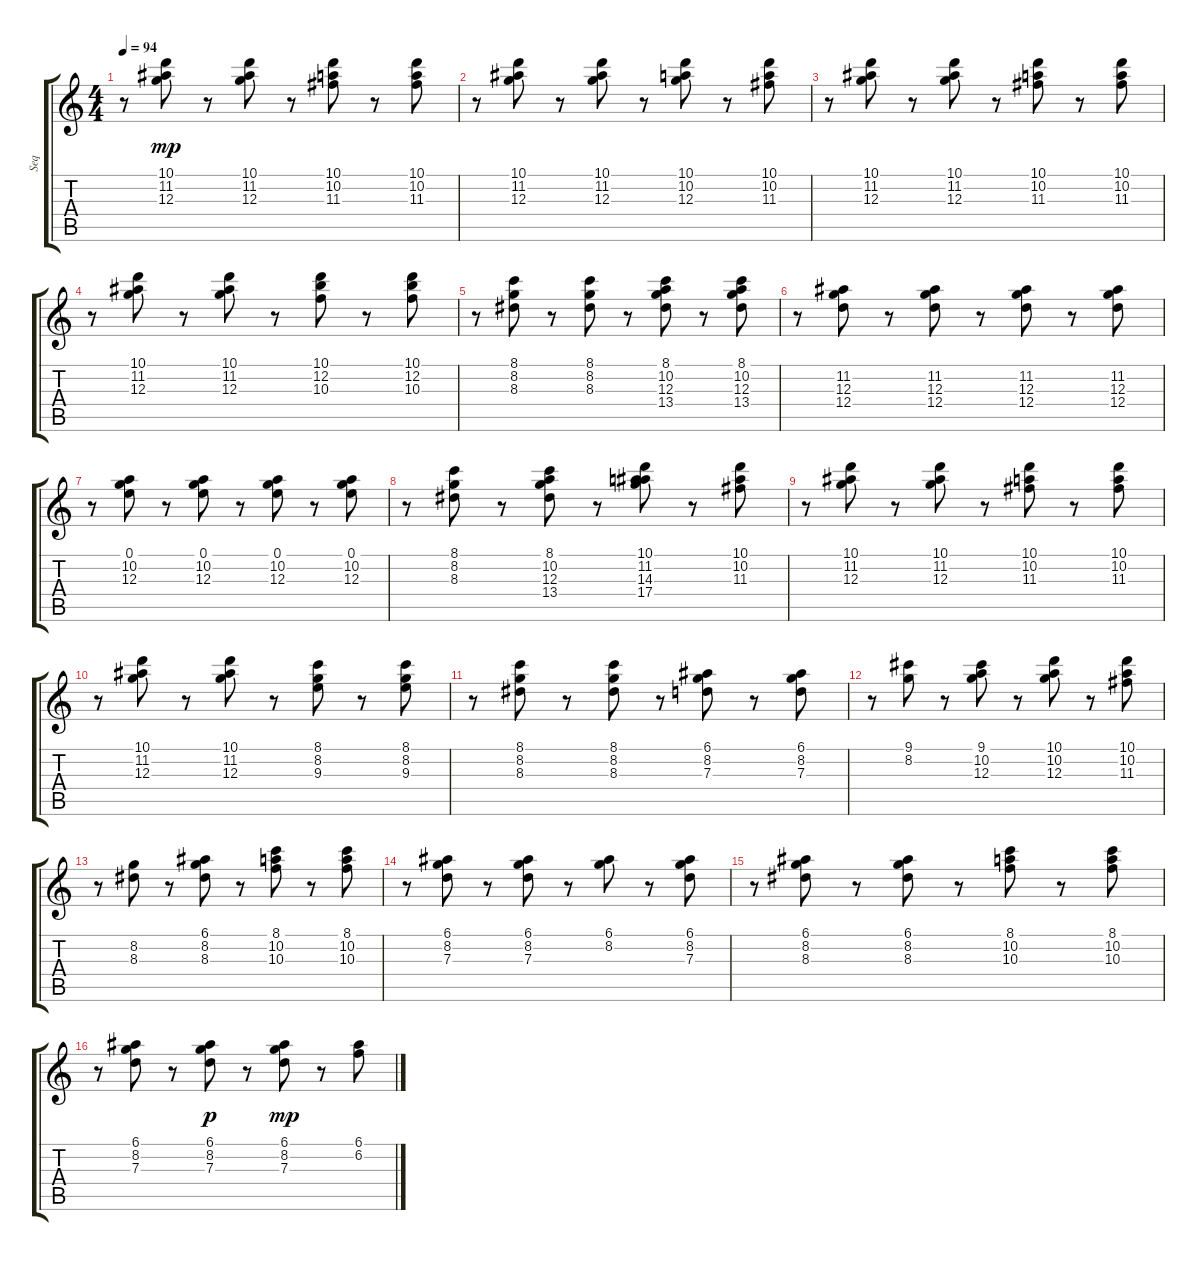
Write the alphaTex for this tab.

\track ("Seq" "Seq") {instrument electricguitarmuted}
\staff {score tabs}
\tuning (E4 B3 G3 D3 A2 E2) {hide}
\ts (4 4)
\tempo 94
\clef g2
\ks c
r.8{dy mp} (10.1 11.2 12.3).8 r.8 (10.1 11.2 12.3).8 r.8 (10.1 10.2 11.3).8 r.8 (10.1 10.2 11.3).8 |
r.8 (10.1 11.2 12.3).8 r.8 (10.1 11.2 12.3).8 r.8 (10.1 10.2 12.3).8 r.8 (10.1 10.2 11.3).8 |
r.8 (10.1 11.2 12.3).8 r.8 (10.1 11.2 12.3).8 r.8 (10.1 10.2 11.3).8 r.8 (10.1 10.2 11.3).8 |
r.8 (10.1 11.2 12.3).8 r.8 (10.1 11.2 12.3).8 r.8 (10.1 12.2 10.3).8 r.8 (10.1 12.2 10.3).8 |
r.8 (8.1 8.2 8.3).8 r.8 (8.1 8.2 8.3).8 r.8 (8.1 10.2 12.3 13.4).8 r.8 (8.1 10.2 12.3 13.4).8 |
r.8 (11.2 12.3 12.4).8 r.8 (11.2 12.3 12.4).8 r.8 (11.2 12.3 12.4).8 r.8 (11.2 12.3 12.4).8 |
r.8 (0.1 10.2 12.3).8 r.8 (0.1 10.2 12.3).8 r.8 (0.1 10.2 12.3).8 r.8 (0.1 10.2 12.3).8 |
r.8 (8.1 8.2 8.3).8 r.8 (8.1 10.2 12.3 13.4).8 r.8 (10.1 11.2 14.3 17.4).8 r.8 (10.1 10.2 11.3).8 |
r.8 (10.1 11.2 12.3).8 r.8 (10.1 11.2 12.3).8 r.8 (10.1 10.2 11.3).8 r.8 (10.1 10.2 11.3).8 |
r.8 (10.1 11.2 12.3).8 r.8 (10.1 11.2 12.3).8 r.8 (8.1 8.2 9.3).8 r.8 (8.1 8.2 9.3).8 |
r.8 (8.1 8.2 8.3).8 r.8 (8.1 8.2 8.3).8 r.8 (6.1 8.2 7.3).8 r.8 (6.1 8.2 7.3).8 |
r.8 (9.1 8.2).8 r.8 (9.1 10.2 12.3).8 r.8 (10.1 10.2 12.3).8 r.8 (10.1 10.2 11.3).8 |
r.8 (8.2 8.3).8 r.8 (6.1 8.2 8.3).8 r.8 (8.1 10.2 10.3).8 r.8 (8.1 10.2 10.3).8 |
r.8 (6.1 8.2 7.3).8 r.8 (6.1 8.2 7.3).8 r.8 (6.1 8.2).8 r.8 (6.1 8.2 7.3).8 |
r.8 (6.1 8.2 8.3).8 r.8 (6.1 8.2 8.3).8 r.8 (8.1 10.2 10.3).8 r.8 (8.1 10.2 10.3).8 |
r.8 (6.1 8.2 7.3).8 r.8 (6.1 8.2 7.3).8{dy p} r.8 (6.1 8.2 7.3).8{dy mp} r.8 (6.1 6.2).8
